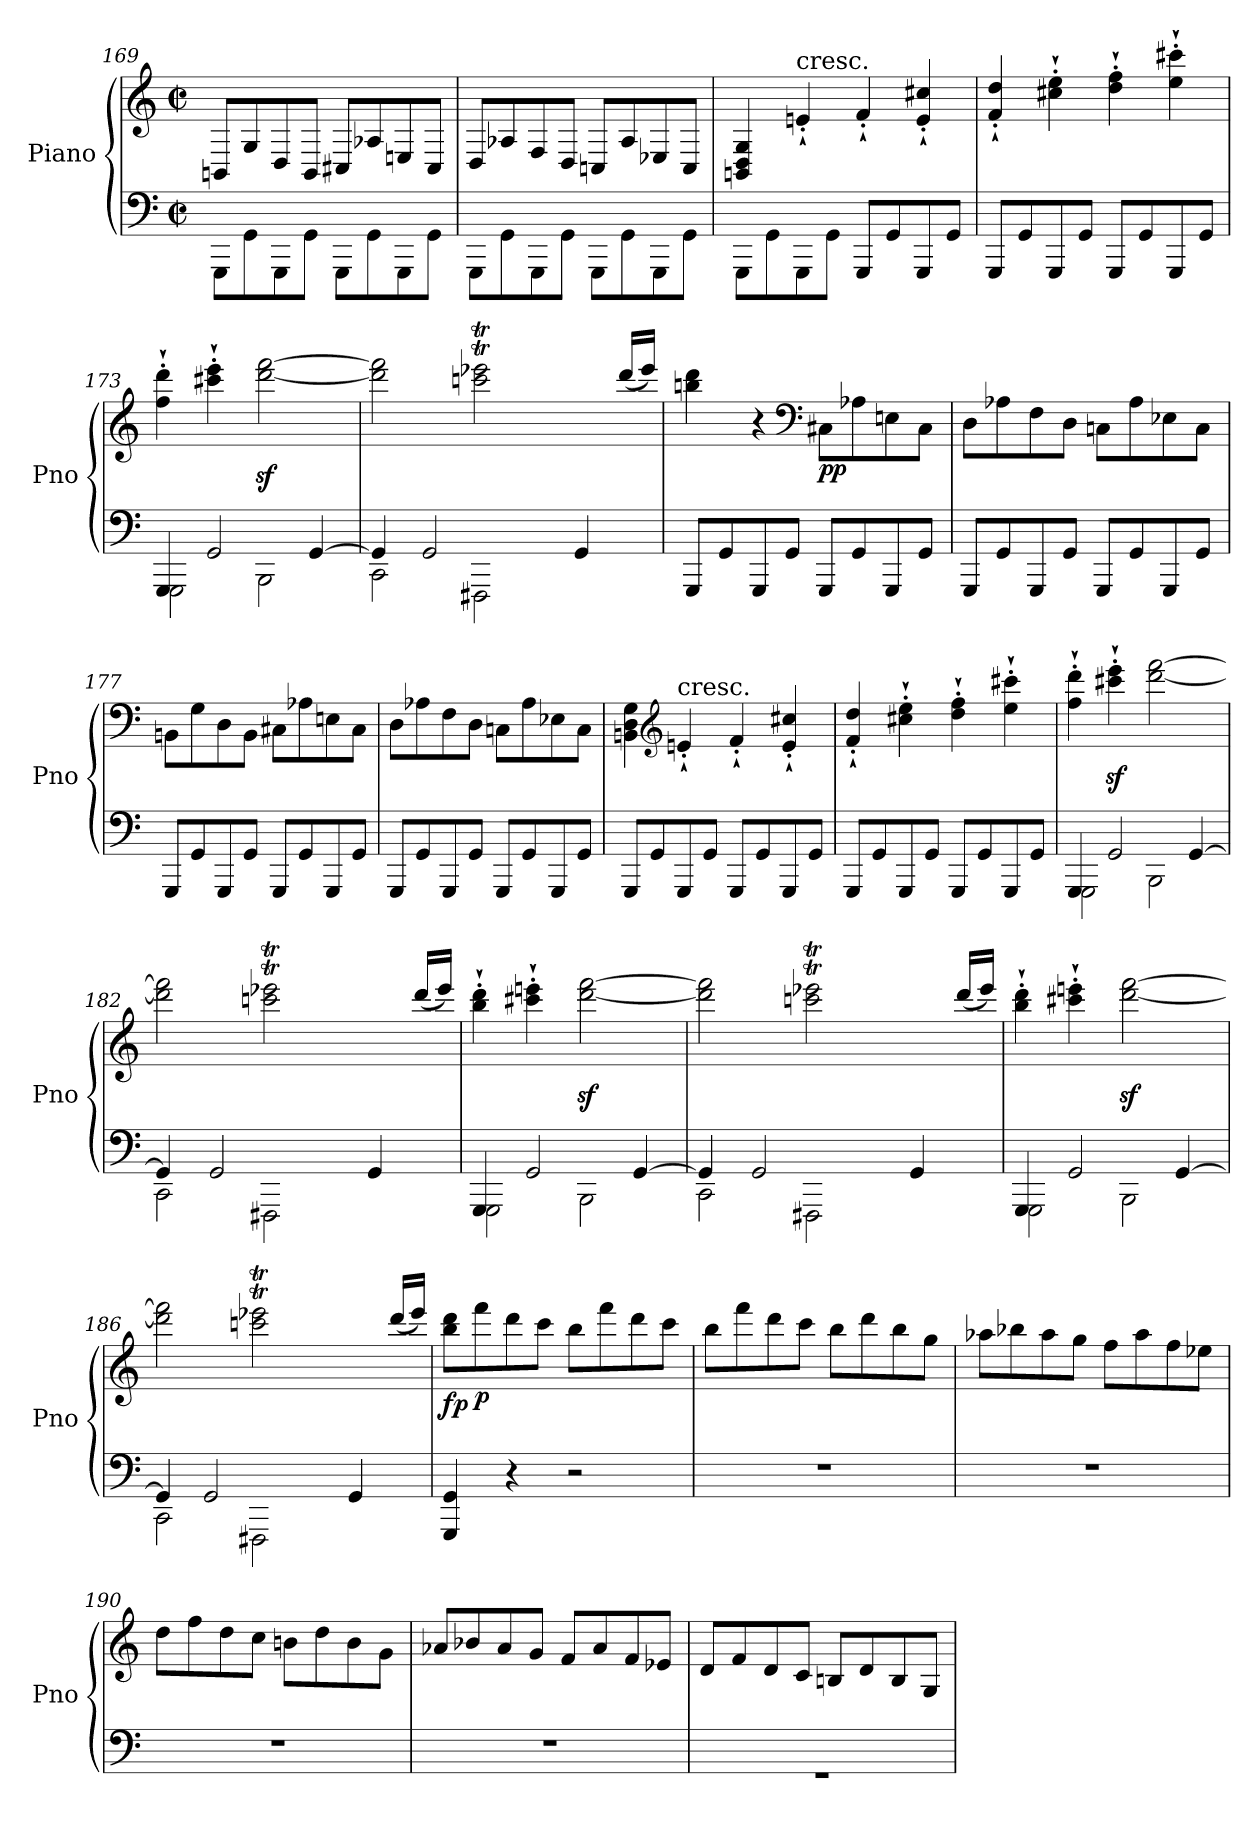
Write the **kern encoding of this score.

**kern	**kern	**dynam
*part1	*part1	*part1
*staff2	*staff1	*staff1/2
*I"Piano	*	*
*I'Pno	*	*
*clefF4	*clefG2	*
*k[]	*k[]	*
*C:	*C:	*
*M2/2	*M2/2	*
*met(c|)	*met(c|)	*
=169	=169	=169
8GGG\L	8BBn/L	.
8GG\	8G/	.
8GGG\	8D/	.
8GG\J	8BB/J	.
8GGG\L	8C#X/L	.
8GG\	8A-X/	.
8GGG\	8En/	.
8GG\J	8C#/J	.
=170	=170	=170
8GGG\L	8D/L	.
8GG\	8A-X/	.
8GGG\	8F/	.
8GG\J	8D/J	.
8GGG\L	8Cn/L	.
8GG\	8A-/	.
8GGG\	8E-X/	.
8GG\J	8C/J	.
=171	=171	=171
8GGG\L	4BBn/ 4D/ 4G/	.
8GG\	.	.
!	!LO:TX:a:t=cresc.	!
8GGG\	4en'`/	.
8GG\J	.	.
8GGG/L	4f'`/	.
8GG/	.	.
8GGG/	4e/'` 4cc#X/'`	.
8GG/J	.	.
=172	=172	=172
8GGG/L	4f/'` 4dd/'`	.
8GG/	.	.
8GGG/	4cc#X\'` 4ee\'`	.
8GG/J	.	.
8GGG/L	4dd\'` 4ff\'`	.
8GG/	.	.
8GGG/	4ee\'` 4ccc#X\'`	.
8GG/J	.	.
=173	=173	=173
*^	*	*
4GGG/	2GGG\	4ff\'` 4ddd\'`	.
2GG/	.	4ccc#X\'` 4eee\'`	.
.	2BBB\	[2ddd\z< [2fff\z<	.
[4GG/	.	.	.
=174	=174	=174	=174
*	*	*^	*
4GG/]	2CC\	2ddd\] 2fff\]	2ryy	.
2GG/	.	.	.	.
.	2FFF#X\	2cccn\T 2eee-X\T	16fffLLyy	.
.	.	.	16eee-yy	.
.	.	.	16fffyy	.
.	.	.	16eee-JJyy	.
4GG/	.	.	16fffLLyy	.
.	.	.	16eee-JJyy	.
.	.	.	(>16ddd/LL	.
.	.	.	16eee-/JJ)	.
*v	*v	*	*	*
*	*v	*v	*
=175	=175	=175
8GGG/L	4bbn\ 4ddd\	.
8GG/	.	.
8GGG/	4r	.
8GG/J	.	.
*	*clefF4	*
!	!	!LO:DY:b
8GGG/L	8C#X\L	pp
8GG/	8A-X\	.
8GGG/	8En\	.
8GG/J	8C#\J	.
=176	=176	=176
8GGG/L	8D\L	.
8GG/	8A-X\	.
8GGG/	8F\	.
8GG/J	8D\J	.
8GGG/L	8Cn\L	.
8GG/	8A-\	.
8GGG/	8E-X\	.
8GG/J	8C\J	.
=177	=177	=177
8GGG/L	8BBn\L	.
8GG/	8G\	.
8GGG/	8D\	.
8GG/J	8BB\J	.
8GGG/L	8C#X\L	.
8GG/	8A-X\	.
8GGG/	8En\	.
8GG/J	8C#\J	.
=178	=178	=178
8GGG/L	8D\L	.
8GG/	8A-X\	.
8GGG/	8F\	.
8GG/J	8D\J	.
8GGG/L	8Cn\L	.
8GG/	8A-\	.
8GGG/	8E-X\	.
8GG/J	8C\J	.
=179	=179	=179
8GGG/L	4BBn\ 4D\ 4G\	.
8GG/	.	.
*	*clefG2	*
!	!LO:TX:a:t=cresc.	!
8GGG/	4en'`/	.
8GG/J	.	.
8GGG/L	4f'`/	.
8GG/	.	.
8GGG/	4e/'` 4cc#X/'`	.
8GG/J	.	.
=180	=180	=180
8GGG/L	4f/'` 4dd/'`	.
8GG/	.	.
8GGG/	4cc#X\'` 4ee\'`	.
8GG/J	.	.
8GGG/L	4dd\'` 4ff\'`	.
8GG/	.	.
8GGG/	4ee\'` 4ccc#X\'`	.
8GG/J	.	.
=181	=181	=181
*^	*	*
4GGG/	2GGG\	4ff\'` 4ddd\'`	.
2GG/	.	4ccc#X\z<'` 4eee\z<'`	.
.	2BBB\	[2ddd\ [2fff\	.
[4GG/	.	.	.
=182	=182	=182	=182
*	*	*^	*
4GG/]	2CC\	2ddd\] 2fff\]	2ryy	.
2GG/	.	.	.	.
.	2FFF#X\	2cccn\T 2eee-X\T	16fffLLyy	.
.	.	.	16eee-yy	.
.	.	.	16fffyy	.
.	.	.	16eee-JJyy	.
4GG/	.	.	16fffLLyy	.
.	.	.	16eee-JJyy	.
.	.	.	(>16ddd/LL	.
.	.	.	16eee-/JJ)	.
*	*	*v	*v	*
=183	=183	=183	=183
4GGG/	2GGG\	4bb\'` 4ddd\'`	.
2GG/	.	4ccc#X\'` 4eeen\'`	.
.	2BBB\	[2ddd\z< [2fff\z<	.
[4GG/	.	.	.
=184	=184	=184	=184
*	*	*^	*
4GG/]	2CC\	2ddd\] 2fff\]	2ryy	.
2GG/	.	.	.	.
.	2FFF#X\	2cccn\T 2eee-X\T	16fffLLyy	.
.	.	.	16eee-yy	.
.	.	.	16fffyy	.
.	.	.	16eee-JJyy	.
4GG/	.	.	16fffLLyy	.
.	.	.	16eee-JJyy	.
.	.	.	(>16ddd/LL	.
.	.	.	16eee-/JJ)	.
*	*	*v	*v	*
=185	=185	=185	=185
4GGG/	2GGG\	4bb\'` 4ddd\'`	.
2GG/	.	4ccc#X\'` 4eeen\'`	.
.	2BBB\	[2ddd\z< [2fff\z<	.
[4GG/	.	.	.
=186	=186	=186	=186
*	*	*^	*
4GG/]	2CC\	2ddd\] 2fff\]	2ryy	.
2GG/	.	.	.	.
.	2FFF#X\	2cccn\T 2eee-X\T	16fffLLyy	.
.	.	.	16eee-yy	.
.	.	.	16fffyy	.
.	.	.	16eee-JJyy	.
4GG/	.	.	16fffLLyy	.
.	.	.	16eee-JJyy	.
.	.	.	(>16ddd/LL	.
.	.	.	16eee-/JJ)	.
*v	*v	*	*	*
=187	=187	=187	=187
!	!	!	!LO:DY:b
*	*v	*v	*
4GGG/ 4GG/	8bb\ 8ddd\L	fp
!	!	!LO:DY:b
.	8fff\	p
4r	8ddd\	.
.	8ccc\J	.
2r	8bb\L	.
.	8fff\	.
.	8ddd\	.
.	8ccc\J	.
=188	=188	=188
1r	8bb\L	.
.	8fff\	.
.	8ddd\	.
.	8ccc\J	.
.	8bb\L	.
.	8ddd\	.
.	8bb\	.
.	8gg\J	.
=189	=189	=189
1r	8aa-X\L	.
.	8bb-X\	.
.	8aa-\	.
.	8gg\J	.
.	8ff\L	.
.	8aa-\	.
.	8ff\	.
.	8ee-X\J	.
=190	=190	=190
1r	8dd\L	.
.	8ff\	.
.	8dd\	.
.	8cc\J	.
.	8bn\L	.
.	8dd\	.
.	8b\	.
.	8g\J	.
=191	=191	=191
1r	8a-X/L	.
.	8b-X/	.
.	8a-/	.
.	8g/J	.
.	8f/L	.
.	8a-/	.
.	8f/	.
.	8e-X/J	.
=192	=192	=192
1rGG	8d/L	.
.	8f/	.
.	8d/	.
.	8c/J	.
.	8Bn/L	.
.	8d/	.
.	8B/	.
.	8G/J	.
=	=	=
*-	*-	*-
